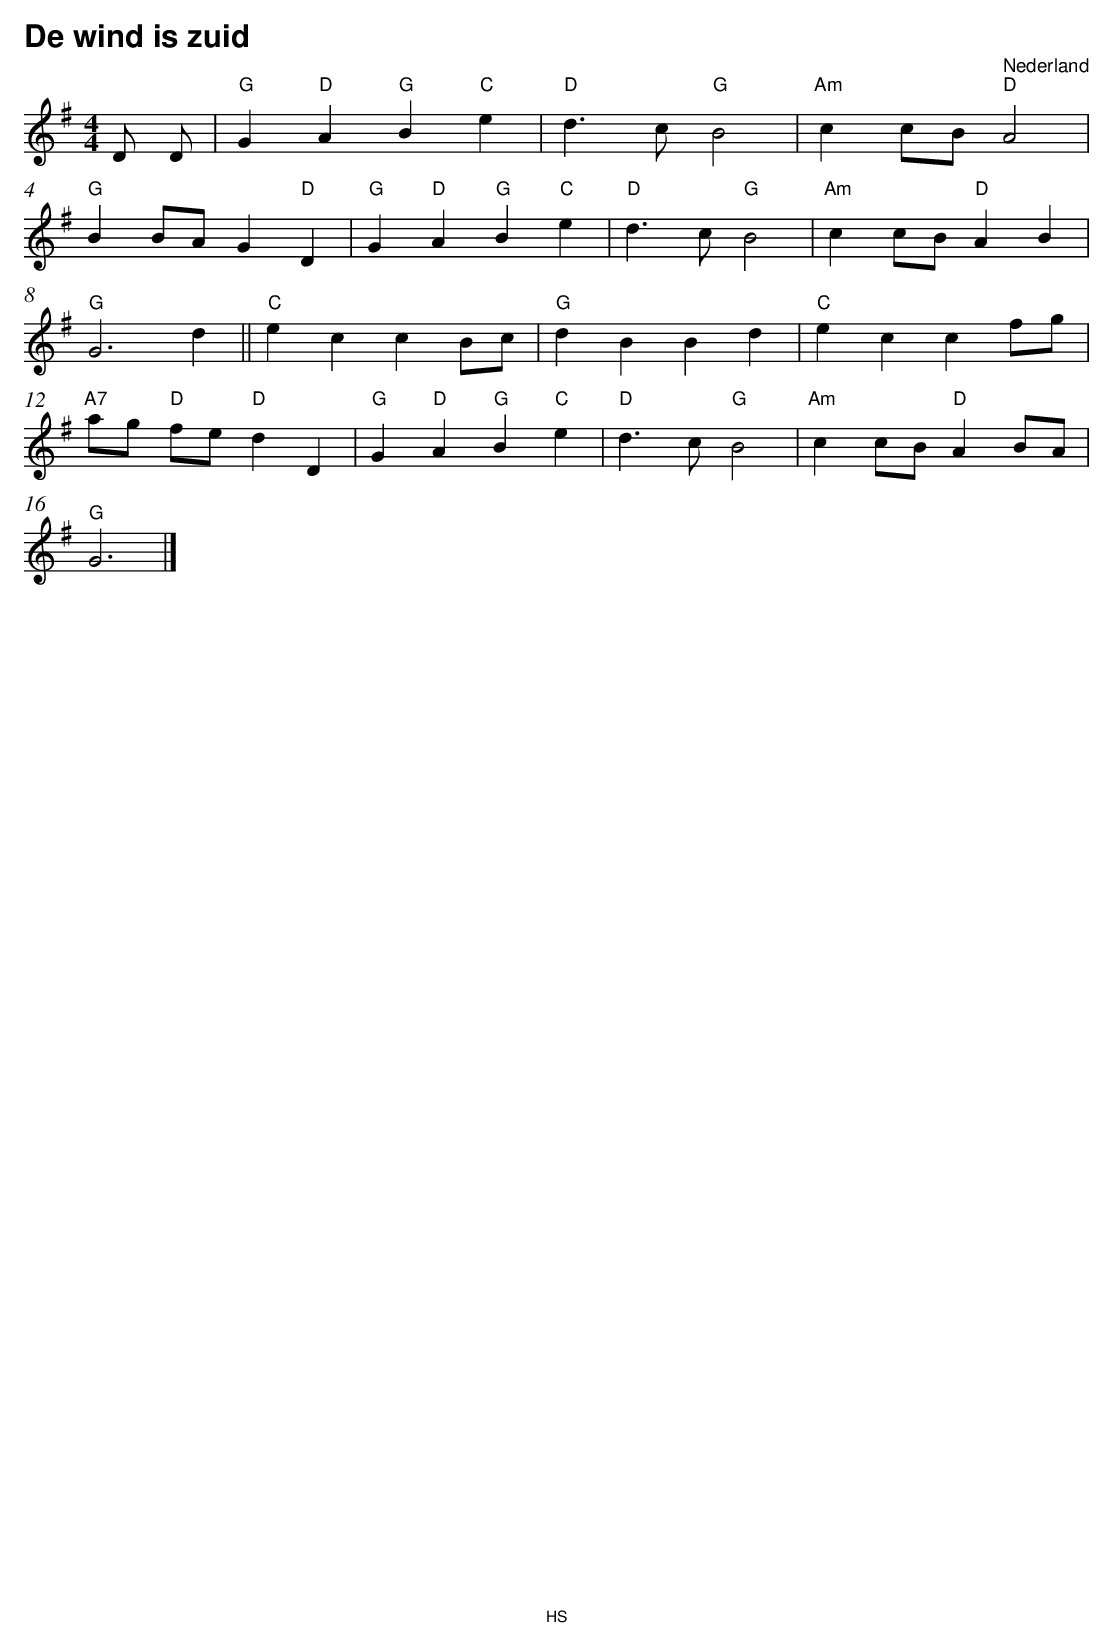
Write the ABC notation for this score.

X:1
T:De wind is zuid
O:Nederland
M:4/4
L:1/8
Q:1/4=140
K:G
V:1
D D|"G" G2 "D" A2 "G" B2 "C" e2 |"D" d3 c"G" B4 |"Am" c2 cB "D" A4 |
"G" B2 BA G2 "D" D2 |"G" G2 "D" A2 "G" B2 "C" e2 |"D" d3 c"G" B4 |"Am" c2 cB "D" A2 B2 |
"G" G6 d2 ||"C" e2 c2 c2 Bc |"G" d2 B2 B2 d2 |"C" e2 c2 c2 fg |
"A7" ag "D" fe "D" d2 D2 |"G" G2 "D" A2 "G" B2 "C" e2 |"D" d3 c"G" B4 |"Am" c2 cB "D" A2 BA |
"G" G6 |]
